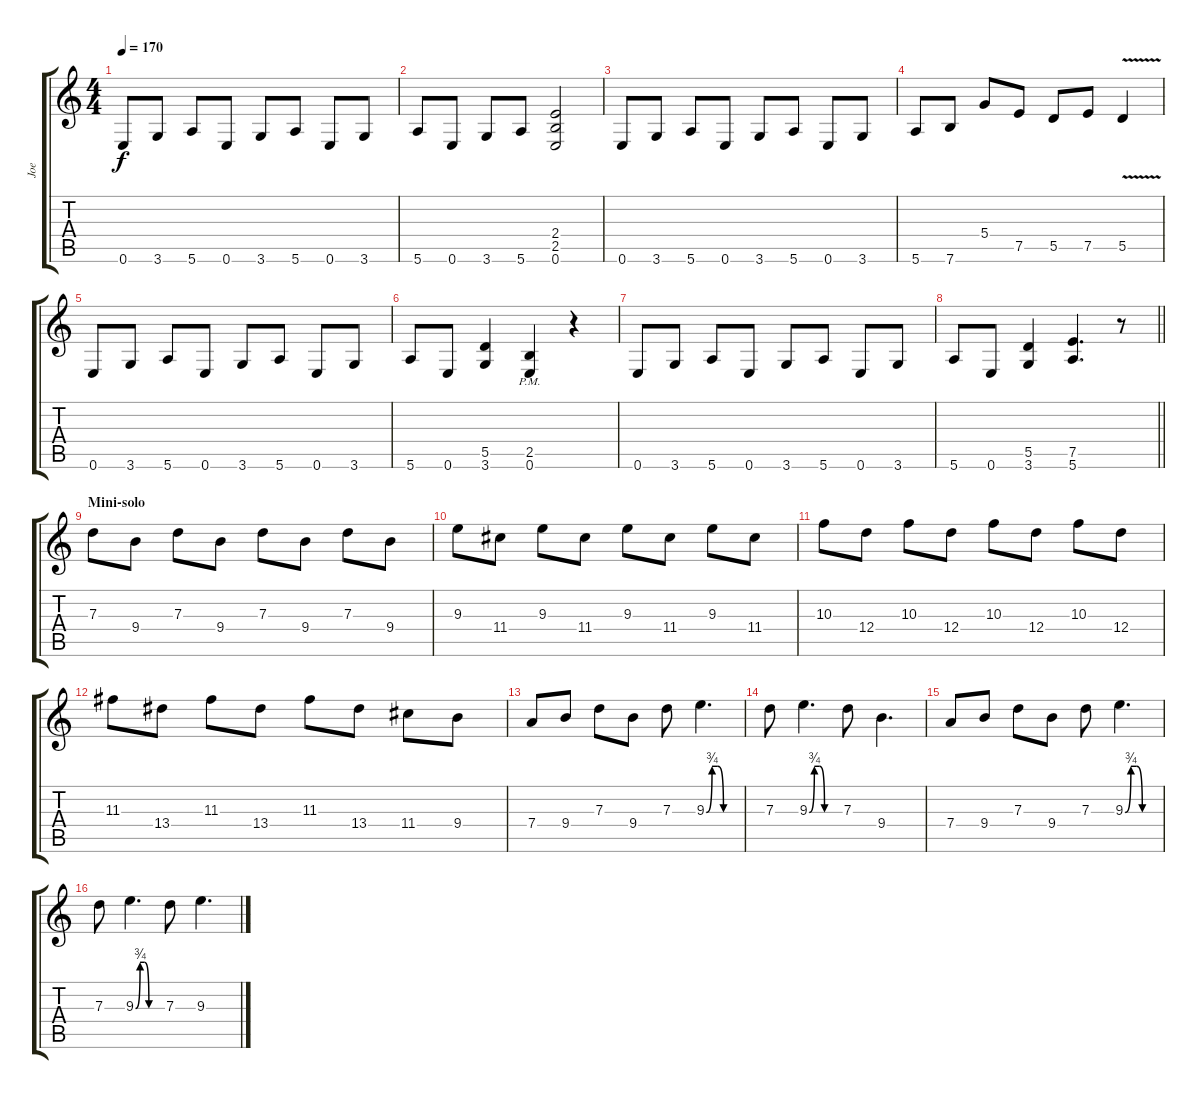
\track ("Joe" "Joe") {instrument distortionguitar}
\staff {score tabs}
\tuning (E4 B3 G3 D3 A2 E2) {hide}
\ts (4 4)
\tempo 170
\clef g2
\ks c
0.6.8{dy f} 3.6.8 5.6.8 0.6.8 3.6.8 5.6.8 0.6.8 3.6.8 |
5.6.8 0.6.8 3.6.8 5.6.8 (2.4 2.5 0.6).2 |
0.6.8 3.6.8 5.6.8 0.6.8 3.6.8 5.6.8 0.6.8 3.6.8 |
5.6.8 7.6.8 5.4.8 7.5.8 5.5.8 7.5.8 5.5{v}.4 |
0.6.8 3.6.8 5.6.8 0.6.8 3.6.8 5.6.8 0.6.8 3.6.8 |
5.6.8 0.6.8 (5.5 3.6).4 (2.5{pm} 0.6{pm}).4 r.4 |
0.6.8 3.6.8 5.6.8 0.6.8 3.6.8 5.6.8 0.6.8 3.6.8 |
\barLineRight lightlight
5.6.8 0.6.8 (5.5 3.6).4 (7.5 5.6).4{d} r.8 |
\section ("" "Mini-solo")
7.3.8 9.4.8 7.3.8 9.4.8 7.3.8 9.4.8 7.3.8 9.4.8 |
9.3.8 11.4.8 9.3.8 11.4.8 9.3.8 11.4.8 9.3.8 11.4.8 |
10.3.8 12.4.8 10.3.8 12.4.8 10.3.8 12.4.8 10.3.8 12.4.8 |
11.3.8 13.4.8 11.3.8 13.4.8 11.3.8 13.4.8 11.4.8 9.4.8 |
7.4.8 9.4.8 7.3.8 9.4.8 7.3.8 9.3{be (custom 0 0 10 3 20 3 30 0 60 0)}.4{d} |
7.3.8 9.3{be (custom 0 0 10 3 20 3 30 0 60 0)}.4{d} 7.3.8 9.4.4{d} |
7.4.8 9.4.8 7.3.8 9.4.8 7.3.8 9.3{be (custom 0 0 10 3 20 3 30 0 60 0)}.4{d} |
7.3.8 9.3{be (custom 0 0 10 3 20 3 30 0 60 0)}.4{d} 7.3.8 9.3.4{d}
